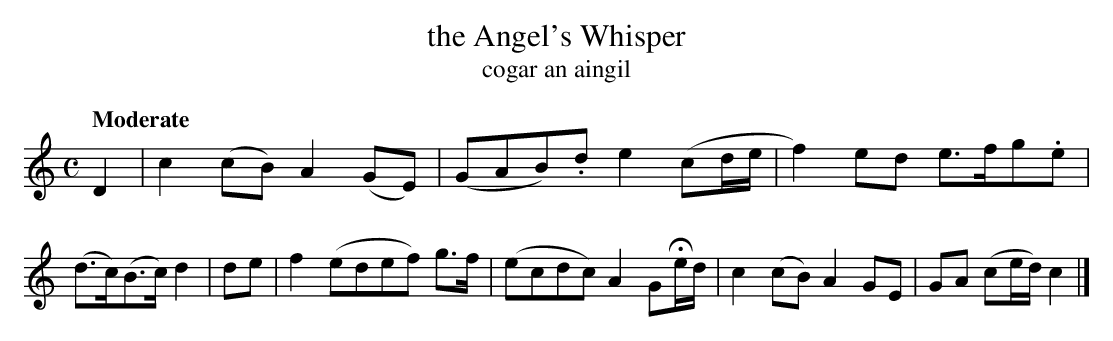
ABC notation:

X:1
T: the Angel's Whisper
T: cogar an aingil
Q: "Moderate"
M: C
L: 1/8
K: C
D2 | c2 (cB) A2 (GE) | (GAB).d e2 (cd/e/ | f2) ed e>fg.e | (d>c)(B>c) d2 |\
de | f2 (edef) g>f | (ecdc) A2 GHe/d/ | c2 (cB) A2 GE | GA (ce/d/) c2 |]
